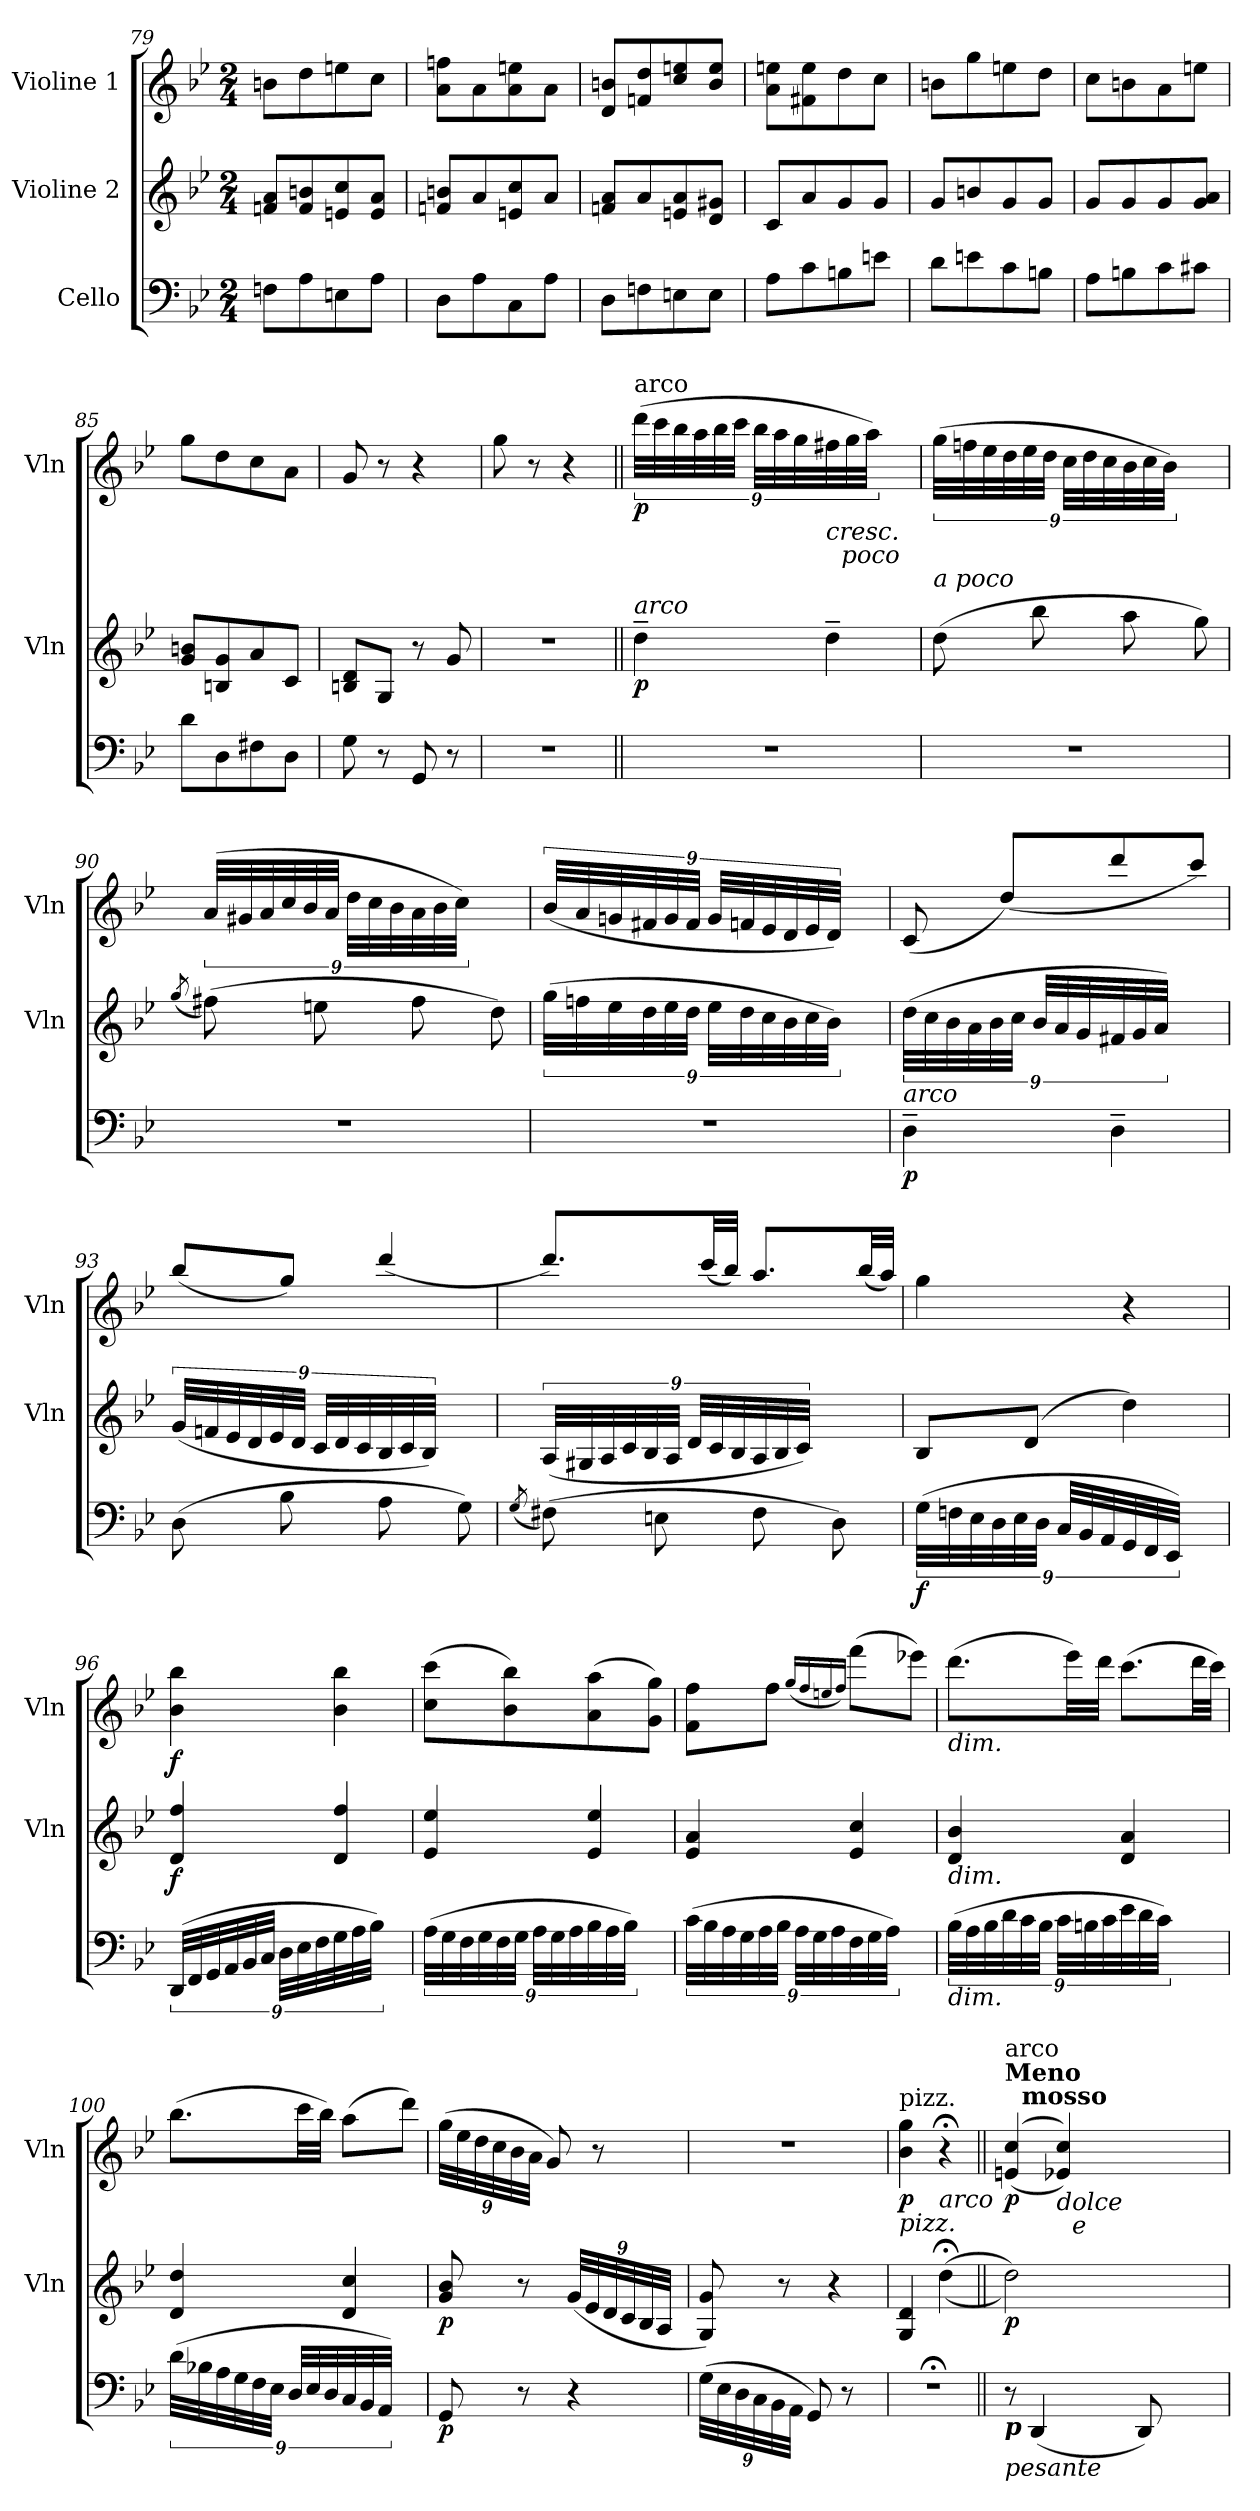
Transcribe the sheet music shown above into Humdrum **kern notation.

**kern	**dynam	**kern	**dynam	**kern	**dynam
*part3	*part3	*part2	*part2	*part1	*part1
*staff3	*staff3	*staff2	*staff2	*staff1	*staff1
*I"Cello	*	*I"Violine 2	*	*I"Violine 1	*
*	*	*I'Vln	*	*I'Vln	*
*clefF4	*	*clefG2	*	*clefG2	*
*k[b-e-]	*	*k[b-e-]	*	*k[b-e-]	*
*B-:	*	*B-:	*	*B-:	*
*M2/4	*	*M2/4	*	*M2/4	*
=79	=79	=79	=79	=79	=79
8FnL	.	8fn 8aL	.	8bL	.
8A	.	8f 8b	.	8dd	.
8E	.	8e 8cc	.	8ee	.
8AJ	.	8e 8aJ	.	8ccJ	.
=80	=80	=80	=80	=80	=80
8DL	.	8fn 8bL	.	8a 8ffnL	.
8A	.	8a	.	8a	.
8C	.	8e 8cc	.	8a 8ee	.
8AJ	.	8aJ	.	8aJ	.
=81	=81	=81	=81	=81	=81
8DL	.	8fn 8aL	.	8d 8bL	.
8Fn	.	8a	.	8fn 8dd	.
8E	.	8e 8a	.	8cc 8ee	.
8EJ	.	8d 8g#XJ	.	8b 8eeJ	.
=82	=82	=82	=82	=82	=82
8AL	.	8cL	.	8a 8eeL	.
8c	.	8a	.	8f#X 8ee	.
8B	.	8g	.	8dd	.
8eJ	.	8gJ	.	8ccJ	.
!!LO:LB:g=z
=83	=83	=83	=83	=83	=83
8dL	.	8gL	.	8bL	.
8e	.	8b	.	8gg	.
8c	.	8g	.	8ee	.
8BJ	.	8gJ	.	8ddJ	.
=84	=84	=84	=84	=84	=84
8AL	.	8gL	.	8ccL	.
8B	.	8g	.	8b	.
8c	.	8g	.	8a	.
8c#XJ	.	8g 8aJ	.	8eeJ	.
=85	=85	=85	=85	=85	=85
8dL	.	8g 8bL	.	8ggL	.
8D	.	8B 8g	.	8dd	.
8F#	.	8a	.	8cc	.
8DJ	.	8cJ	.	8aJ	.
=86	=86	=86	=86	=86	=86
8G	.	8B 8dL	.	8g	.
8r	.	8GJ	.	8r	.
8GG	.	8r	.	4r	.
8r	.	8g	.	.	.
=87	=87	=87	=87	=87	=87
2r	.	2r	.	8gg	.
.	.	.	.	8r	.
.	.	.	.	4r	.
=88||	=88||	=88||	=88||	=88||	=88||
!	!	!	!	!LO:TX:a:t=arco	!
!	!	!LO:TX:a:i:t=arco	!	!	!
!	!	!	!LO:DY:b	!	!LO:DY:b
2r	.	4dd~	p	(>36dddLL	p
.	.	.	.	36ccc	.
.	.	.	.	36bb-	.
.	.	.	.	36aa	.
.	.	.	.	36bb-	.
.	.	.	.	36cccJJ	.
.	.	.	.	36bb-LL	.
.	.	.	.	36aa	.
.	.	.	.	36gg	.
!	!	!	!	!LO:TX:b:i:t=cresc.\n                           poco	!
.	.	4dd~	.	36ff#X	.
.	.	.	.	36gg	.
.	.	.	.	36aaJJ)	.
.	.	.	.	6ryy	.
=89	=89	=89	=89	=89	=89
!	!	!	!	!LO:TX:b:i:t=a poco	!
2r	.	(>8dd	.	(>36ggLL	.
.	.	.	.	36ffn	.
.	.	.	.	36ee-	.
.	.	.	.	36dd	.
.	.	.	.	36ee-	.
.	.	8bb-	.	.	.
.	.	.	.	36ddJJ	.
.	.	.	.	36ccLL	.
.	.	.	.	36dd	.
.	.	.	.	36cc	.
.	.	8aa	.	36b-	.
.	.	.	.	36cc	.
.	.	.	.	36b-JJ)	.
.	.	.	.	6ryy	.
.	.	8gg)	.	.	.
=90	=90	=90	=90	=90	=90
.	.	(>8qgg/	.	.	.
2r	.	(>8ff#X)	.	(>36aLL	.
.	.	.	.	36g#X	.
.	.	.	.	36a	.
.	.	.	.	36cc	.
.	.	.	.	36b-	.
.	.	8een	.	.	.
.	.	.	.	36aJJ	.
.	.	.	.	36ddLL	.
.	.	.	.	36cc	.
.	.	.	.	36b-	.
.	.	8ff#	.	36a	.
.	.	.	.	36b-	.
.	.	.	.	36ccJJ)	.
.	.	.	.	6ryy	.
.	.	8dd)	.	.	.
=91	=91	=91	=91	=91	=91
2r	.	(>36ggLL	.	(<36b-LL	.
.	.	36ffn	.	36a	.
.	.	36ee-	.	36gn	.
.	.	36dd	.	36f#X	.
.	.	36ee-	.	36g	.
.	.	36ddJJ	.	36f#JJ	.
.	.	36ee-LL	.	36gLL	.
.	.	36dd	.	36fn	.
.	.	36cc	.	36e-	.
.	.	36b-	.	36d	.
.	.	36cc	.	36e-	.
.	.	36b-JJ)	.	36dJJ)	.
.	.	6ryy	.	6ryy	.
!!LO:LB:g=z
=92	=92	=92	=92	=92	=92
!LO:TX:a:i:t=arco	!	!	!	!	!
!	!LO:DY:b	!	!	!	!
4D~	p	(<36ddLL	.	(<8c/	.
.	.	36cc	.	.	.
.	.	36b-	.	.	.
.	.	36a	.	.	.
.	.	36b-	.	.	.
.	.	.	.	(>8dd/L)	.
.	.	36ccJJ	.	.	.
.	.	36b-LL	.	.	.
.	.	36a	.	.	.
.	.	36g	.	.	.
4D~	.	36f#X	.	8ddd/	.
.	.	36g	.	.	.
.	.	36aJJ)	.	.	.
.	.	6ryy	.	.	.
.	.	.	.	8ccc/J)	.
=93	=93	=93	=93	=93	=93
(>8D	.	(<36gLL	.	(>8bb-/L	.
.	.	36fn	.	.	.
.	.	36e-	.	.	.
.	.	36d	.	.	.
.	.	36e-	.	.	.
8B-	.	.	.	8gg/J)	.
.	.	36dJJ	.	.	.
.	.	36cLL	.	.	.
.	.	36d	.	.	.
.	.	36c	.	.	.
8A	.	36B-	.	(>4ddd/	.
.	.	36c	.	.	.
.	.	36B-JJ)	.	.	.
.	.	6ryy	.	.	.
8G)	.	.	.	.	.
=94	=94	=94	=94	=94	=94
(<8qG/	.	.	.	.	.
(>8F#X)	.	(<36ALL	.	8.ddd/L)	.
.	.	36G#X	.	.	.
.	.	36A	.	.	.
.	.	36c	.	.	.
.	.	36B-	.	.	.
8En	.	.	.	.	.
.	.	36AJJ	.	.	.
.	.	36dLL	.	.	.
.	.	.	.	(>32ccc/LL	.
.	.	36c	.	.	.
.	.	.	.	32bb-/JJJ)	.
.	.	36B-	.	.	.
8F#	.	36A	.	8.aa/L	.
.	.	36B-	.	.	.
.	.	36cJJ)	.	.	.
.	.	6ryy	.	.	.
8D)	.	.	.	.	.
.	.	.	.	(>32bb-/LL	.
.	.	.	.	32aa/JJJ)	.
!!LO:LB:g=z
=95	=95	=95	=95	=95	=95
!	!LO:DY:b	!	!	!	!
(<36GLL	f	8B-L	.	4gg	.
36Fn	.	.	.	.	.
36E-	.	.	.	.	.
36D	.	.	.	.	.
36E-	.	.	.	.	.
.	.	(<8dJ	.	.	.
36DJJ	.	.	.	.	.
36CLL	.	.	.	.	.
36BB-	.	.	.	.	.
36AA	.	.	.	.	.
36GG	.	4dd)	.	4r	.
36FF	.	.	.	.	.
36EE-JJ)	.	.	.	.	.
6ryy	.	.	.	.	.
=96	=96	=96	=96	=96	=96
!	!	!	!LO:DY:b	!	!LO:DY:b
(<36DDLL	.	4d 4ff	f	4b- 4bb-	f
36FF	.	.	.	.	.
36GG	.	.	.	.	.
36AA	.	.	.	.	.
36BB-	.	.	.	.	.
36CJJ	.	.	.	.	.
36DLL	.	.	.	.	.
36E-	.	.	.	.	.
36F	.	.	.	.	.
36G	.	4d 4ff	.	4b- 4bb-	.
36A	.	.	.	.	.
36B-JJ)	.	.	.	.	.
6ryy	.	.	.	.	.
=97	=97	=97	=97	=97	=97
(>36ALL	.	4e- 4ee-	.	(>8cc 8cccL	.
36G	.	.	.	.	.
36F	.	.	.	.	.
36G	.	.	.	.	.
36F	.	.	.	.	.
.	.	.	.	8b- 8bb-)	.
36GJJ	.	.	.	.	.
36ALL	.	.	.	.	.
36G	.	.	.	.	.
36A	.	.	.	.	.
36B-	.	4e- 4ee-	.	(>8a 8aa	.
36A	.	.	.	.	.
36B-JJ)	.	.	.	.	.
6ryy	.	.	.	.	.
.	.	.	.	8g 8ggJ)	.
!!LO:LB:g=z
=98	=98	=98	=98	=98	=98
(>36cLL	.	4e- 4a	.	8f 8ffL	.
36B-	.	.	.	.	.
36A	.	.	.	.	.
36G	.	.	.	.	.
36A	.	.	.	.	.
.	.	.	.	8ffJ	.
36B-JJ	.	.	.	.	.
36ALL	.	.	.	.	.
36G	.	.	.	.	.
36A	.	.	.	.	.
.	.	.	.	(>16qggLL	.
.	.	.	.	16qff	.
.	.	.	.	16qeen	.
.	.	.	.	16qffJJ)	.
36F	.	4e- 4cc	.	(>8fffL	.
36G	.	.	.	.	.
36AJJ)	.	.	.	.	.
6ryy	.	.	.	.	.
.	.	.	.	8eee-XJ)	.
=99	=99	=99	=99	=99	=99
!	!	!	!	!LO:TX:b:i:t=dim.	!
!	!	!LO:TX:b:i:t=dim.	!	!	!
!LO:TX:b:i:t=dim.	!	!	!	!	!
(>36B-LL	.	4d 4b-	.	(>8.dddL	.
36A	.	.	.	.	.
36B-	.	.	.	.	.
36d	.	.	.	.	.
36c	.	.	.	.	.
36B-JJ	.	.	.	.	.
36cLL	.	.	.	.	.
.	.	.	.	32eee-LL)	.
36Bn	.	.	.	.	.
.	.	.	.	32dddJJJ	.
36c	.	.	.	.	.
36e-	.	4d 4a	.	(>8.cccL	.
36d	.	.	.	.	.
36cJJ)	.	.	.	.	.
6ryy	.	.	.	.	.
.	.	.	.	32dddLL	.
.	.	.	.	32cccJJJ)	.
=100	=100	=100	=100	=100	=100
(>36dLL	.	4d 4dd	.	(>8.bb-L	.
36B-X	.	.	.	.	.
36A	.	.	.	.	.
36G	.	.	.	.	.
36F	.	.	.	.	.
36E-JJ	.	.	.	.	.
36DLL	.	.	.	.	.
.	.	.	.	32cccLL	.
36E-	.	.	.	.	.
.	.	.	.	32bb-JJJ)	.
36D	.	.	.	.	.
36C	.	4d 4cc	.	(>8aaL	.
36BB-	.	.	.	.	.
36AAJJ)	.	.	.	.	.
6ryy	.	.	.	.	.
.	.	.	.	8dddJ)	.
!!LO:LB:g=z
=101	=101	=101	=101	=101	=101
!	!LO:DY:b	!	!LO:DY:b	!	!
8GG	p	8g 8b-	p	(>36ggLL	.
.	.	.	.	36ee-	.
.	.	.	.	36dd	.
.	.	.	.	36cc	.
.	.	.	.	36b-	.
8r	.	8r	.	.	.
.	.	.	.	36aJJ	.
.	.	.	.	8g)	.
4r	.	(<36gLL	.	.	.
.	.	36e-	.	.	.
.	.	.	.	8r	.
.	.	36d	.	.	.
.	.	36c	.	.	.
.	.	36B-	.	.	.
.	.	36AJJ	.	.	.
.	.	12ryy	.	12ryy	.
=102	=102	=102	=102	=102	=102
(>36GLL	.	8G 8g)	.	2r	.
36E-	.	.	.	.	.
36D	.	.	.	.	.
36C	.	.	.	.	.
36BB-	.	.	.	.	.
.	.	8r	.	.	.
36AAJJ	.	.	.	.	.
8GG)	.	.	.	.	.
.	.	4r	.	.	.
8r	.	.	.	.	.
12ryy	.	.	.	.	.
=103	=103	=103	=103	=103	=103
!	!	!	!	!LO:TX:a:t=pizz.	!
!	!	!LO:TX:a:i:t=pizz.	!	!	!
!	!	!	!	!	!LO:DY:b
2r;<	.	4G 4d	.	4b- 4gg	p
!	!	!LO:TX:a:i:t=arco	!	!	!
.	.	(>(>4dd;<	.	4r;<	.
=104||	=104||	=104||	=104||	=104||	=104||
!	!	!	!	!LO:TX:a:B:t=Meno\n                           mosso	!
!	!	!	!	!LO:TX:a:t=arco	!
!LO:TX:b:Bi:t=p	!	!	!	!	!
!LO:TX:b:i:t=pesante	!	!	!	!	!
!	!	!	!LO:DY:b	!	!LO:DY:b
8r	.	2dd))	p	(<(>4e 4cc	p
(<4DD	.	.	.	.	.
!	!	!	!	!LO:TX:b:i:t=dolce\n                           e	!
.	.	.	.	4e-X 4cc))	.
8DD)	.	.	.	.	.
=	=	=	=	=	=
*-	*-	*-	*-	*-	*-
